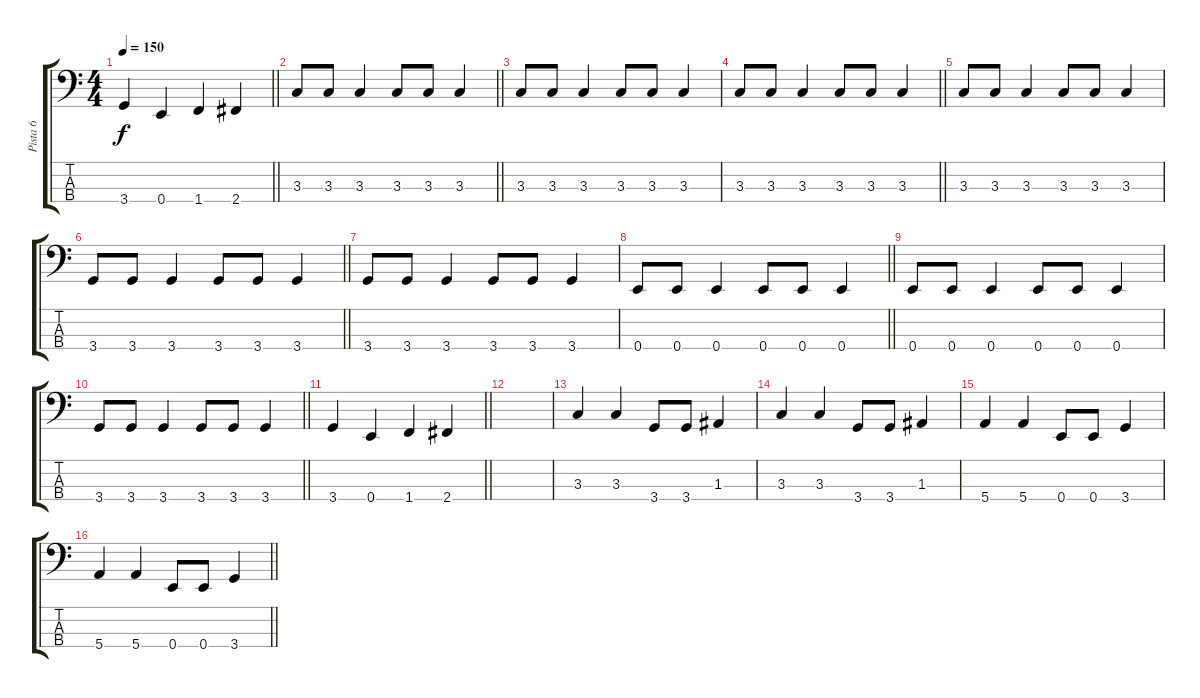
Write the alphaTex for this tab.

\track ("Pista 6" "Pista 6") {instrument electricbassfinger}
\staff {score tabs}
\tuning (G2 D2 A1 E1) {hide}
\ts (4 4)
\tempo 150
\clef f4
\barLineRight lightlight
\ks c
3.4.4{dy f} 0.4.4 1.4.4 2.4.4 |
\barLineRight lightlight
3.3.8 3.3.8 3.3.4 3.3.8 3.3.8 3.3.4 |
3.3.8 3.3.8 3.3.4 3.3.8 3.3.8 3.3.4 |
\barLineRight lightlight
3.3.8 3.3.8 3.3.4 3.3.8 3.3.8 3.3.4 |
3.3.8 3.3.8 3.3.4 3.3.8 3.3.8 3.3.4 |
\barLineRight lightlight
3.4.8 3.4.8 3.4.4 3.4.8 3.4.8 3.4.4 |
3.4.8 3.4.8 3.4.4 3.4.8 3.4.8 3.4.4 |
\barLineRight lightlight
0.4.8 0.4.8 0.4.4 0.4.8 0.4.8 0.4.4 |
0.4.8 0.4.8 0.4.4 0.4.8 0.4.8 0.4.4 |
\barLineRight lightlight
3.4.8 3.4.8 3.4.4 3.4.8 3.4.8 3.4.4 |
\barLineRight lightlight
3.4.4 0.4.4 1.4.4 2.4.4 |
|
3.3.4 3.3.4 3.4.8 3.4.8 1.3.4 |
3.3.4 3.3.4 3.4.8 3.4.8 1.3.4 |
5.4.4 5.4.4 0.4.8 0.4.8 3.4.4 |
\barLineRight lightlight
5.4.4 5.4.4 0.4.8 0.4.8 3.4.4
